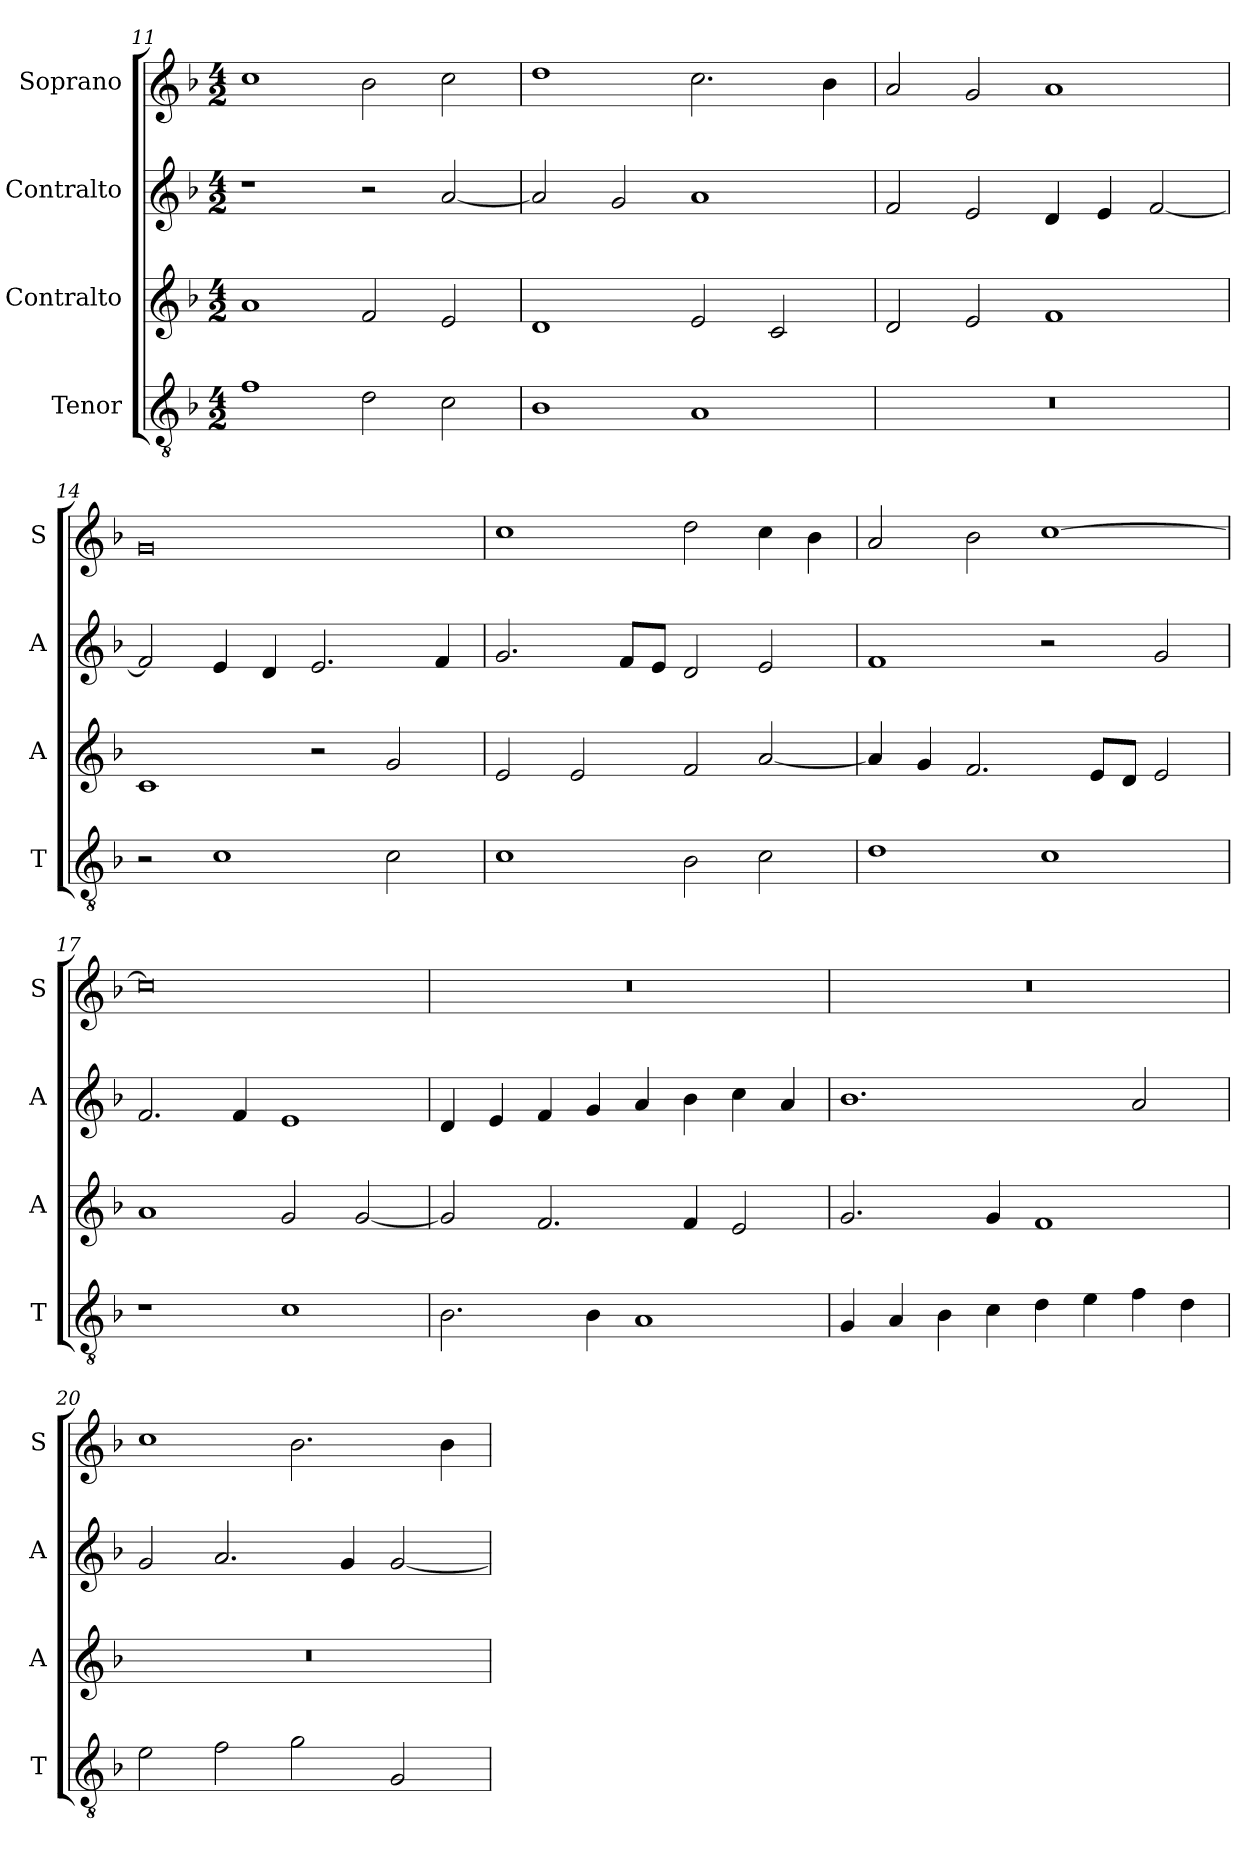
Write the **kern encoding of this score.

**kern	**kern	**kern	**kern
*part4	*part3	*part2	*part1
*staff4	*staff3	*staff2	*staff1
*I"Tenor	*I"Contralto	*I"Contralto	*I"Soprano
*I'T	*I'A	*I'A	*I'S
*clefGv2	*clefG2	*clefG2	*clefG2
*k[b-]	*k[b-]	*k[b-]	*k[b-]
*F:ion	*F:ion	*F:ion	*F:ion
*M4/2	*M4/2	*M4/2	*M4/2
=11	=11	=11	=11
1f	1a	1r	1cc
2d	2f	2r	2b-
2c	2e	[2a	2cc
=12	=12	=12	=12
1B-	1d	2a]	1dd
.	.	2g	.
1A	2e	1a	2.cc
.	2c	.	.
.	.	.	4b-
=13	=13	=13	=13
0r	2d	2f	2a
.	2e	2e	2g
.	1f	4d	1a
.	.	4e	.
.	.	[2f	.
=14	=14	=14	=14
2r	1c	2f]	0g
1c	.	4e	.
.	.	4d	.
.	2r	2.e	.
2c	2g	.	.
.	.	4f	.
=15	=15	=15	=15
1c	2e	2.g	1cc
.	2e	.	.
.	.	8f/L	.
.	.	8e/J	.
2B-	2f	2d	2dd
2c	[2a	2e	4cc
.	.	.	4b-
=16	=16	=16	=16
1d	4a]	1f	2a
.	4g	.	.
.	2.f	.	2b-
1c	.	2r	[1cc
.	8e/L	.	.
.	8d/J	.	.
.	2e	2g	.
=17	=17	=17	=17
1r	1a	2.f	0cc]
.	.	4f	.
1c	2g	1e	.
.	[2g	.	.
=18	=18	=18	=18
2.B-	2g]	4d	0r
.	.	4e	.
.	2.f	4f	.
4B-	.	4g	.
1A	.	4a	.
.	4f	4b-	.
.	2e	4cc	.
.	.	4a	.
=19	=19	=19	=19
4G	2.g	1.b-	0r
4A	.	.	.
4B-	.	.	.
4c	4g	.	.
4d	1f	.	.
4e	.	.	.
4f	.	2a	.
4d	.	.	.
=20	=20	=20	=20
2e	0r	2g	1cc
2f	.	2.a	.
2g	.	.	2.b-
.	.	4g	.
2G	.	[2g	.
.	.	.	4b-
=	=	=	=
*-	*-	*-	*-
